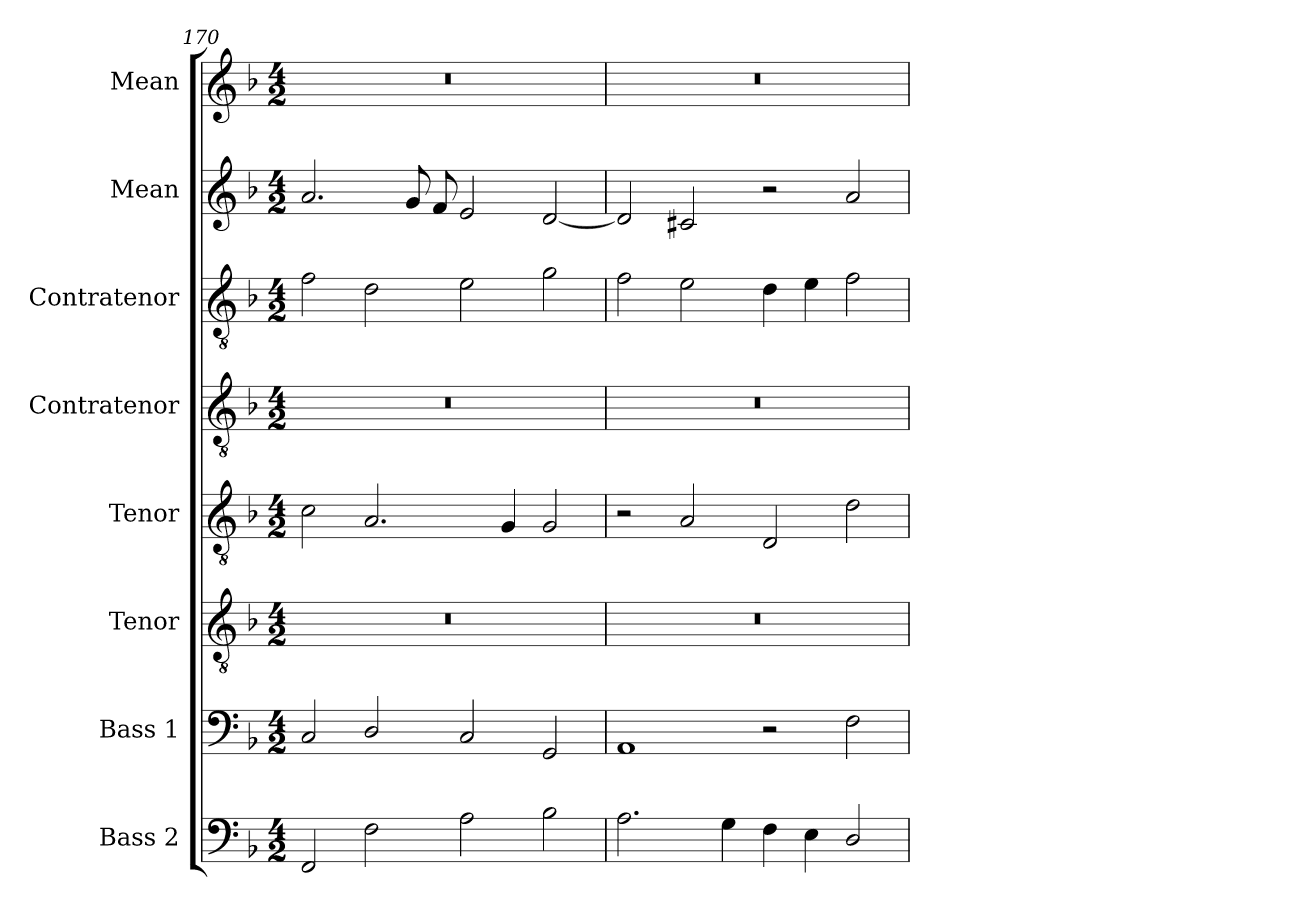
**kern	**kern	**kern	**kern	**kern	**kern	**kern	**kern
*part8	*part7	*part6	*part5	*part4	*part3	*part2	*part1
*staff8	*staff7	*staff6	*staff5	*staff4	*staff3	*staff2	*staff1
*I"Bass 2	*I"Bass 1	*I"Tenor	*I"Tenor	*I"Contratenor	*I"Contratenor	*I"Mean	*I"Mean
*I'B2.	*I'B1.	*I'T.	*I'T.	*I'Ct.	*I'Ct.	*I'M.	*I'M.
!!LO:LB:g=z
*clefF4	*clefF4	*clefGv2	*clefGv2	*clefGv2	*clefGv2	*clefG2	*clefG2
*	*	*ITrd7c12	*ITrd7c12	*ITrd7c12	*ITrd7c12	*	*
*k[b-]	*k[b-]	*k[b-]	*k[b-]	*k[b-]	*k[b-]	*k[b-]	*k[b-]
*F:	*F:	*F:	*F:	*F:	*F:	*F:	*F:
*M4/2	*M4/2	*M4/2	*M4/2	*M4/2	*M4/2	*M4/2	*M4/2
=170	=170	=170	=170	=170	=170	=170	=170
!	!	!LO:N:vis=1	!	!LO:N:vis=1	!	!	!LO:N:vis=1
2FFi/	2Ci/	0r	2Ci\	0r	2Fi\	2.ai/	0r
2Fi\	2Di/	.	2.AAi/	.	2Di\	.	.
.	.	.	.	.	.	8gi/	.
.	.	.	.	.	.	8fi/	.
2Ai\	2Ci/	.	.	.	2Ei\	2ei/	.
.	.	.	4GGi/	.	.	.	.
2B-i\	2GGi/	.	2GGi/	.	2Gi\	[2di/	.
=171	=171	=171	=171	=171	=171	=171	=171
!	!	!LO:N:vis=1	!	!LO:N:vis=1	!	!	!LO:N:vis=1
2.Ai\	1AAi	0r	2r	0r	2Fi\	2di/]	0r
.	.	.	2AAi/	.	2Ei\	2c#Xi/	.
4Gi\	.	.	.	.	.	.	.
4Fi\	2r	.	2DDi/	.	4Di\	2r	.
4Ei\	.	.	.	.	4Ei\	.	.
2Di/	2Fi\	.	2Di\	.	2Fi\	2ai/	.
=	=	=	=	=	=	=	=
*-	*-	*-	*-	*-	*-	*-	*-
